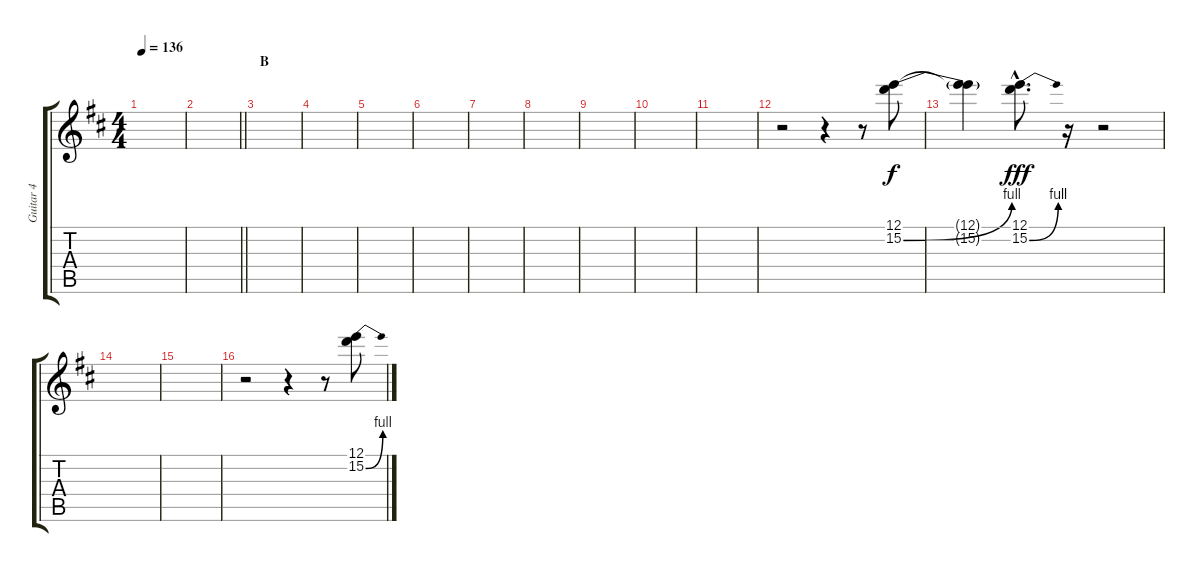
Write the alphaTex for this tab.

\track ("Guitar 4" "Guitar 4") {instrument distortionguitar}
\staff {score tabs}
\tuning (E4 B3 G3 D3 A2 E2) {hide}
\ts (4 4)
\tempo 136
\clef g2
\ks d
|
\barLineRight lightlight
|
\section ("" "B")
|
|
|
|
|
|
|
|
|
r.2 r.4 r.8 (12.1 15.2{be (bend 0 0 60 4)}).8 |
(12.1{t} 15.2{t}).4{dy f} (12.1{hac} 15.2{be (bend 0 0 60 4) hac}).8{d dy fff} r.16 r.2 |
|
|
r.2 r.4 r.8 (12.1 15.2{be (bend 0 0 60 4)}).8
